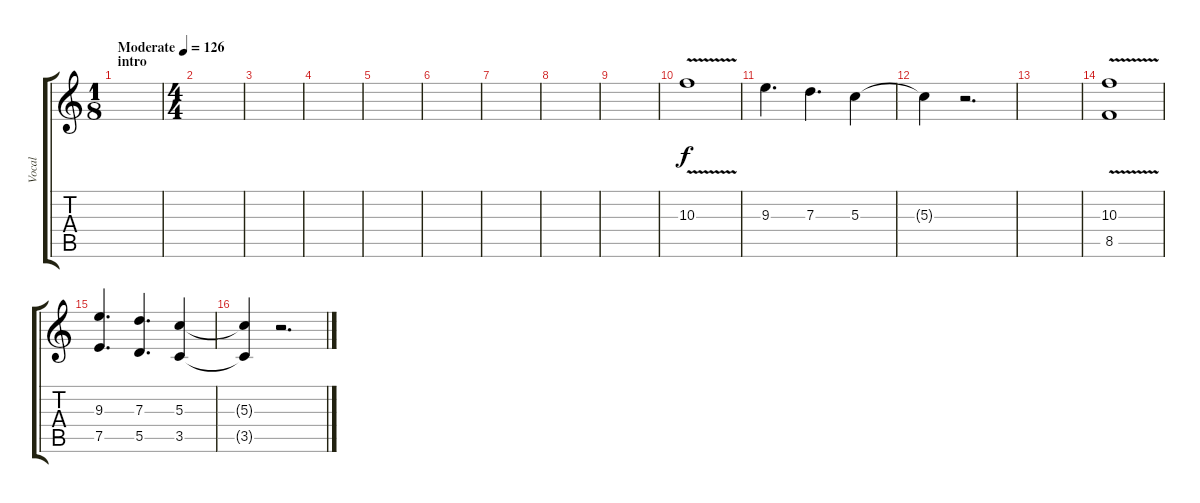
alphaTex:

\track ("Vocal" "Vocal") {instrument acousticguitarsteel}
\staff {score tabs}
\tuning (E4 B3 G3 D3 A2 E2) {hide}
\ts (1 8)
\section ("" "intro")
\tempo (126 "Moderate")
\clef g2
\ks c
|
\ts (4 4)
|
|
|
|
|
|
|
|
10.3{v}.1 |
9.3.4{d} 7.3.4{d} 5.3.4 |
5.3{t}.4 r.2{d} |
|
(10.3{v} 8.5).1 |
(9.3 7.5).4{d} (7.3 5.5).4{d} (5.3 3.5).4 |
(5.3{t} 3.5{t}).4 r.2{d}
